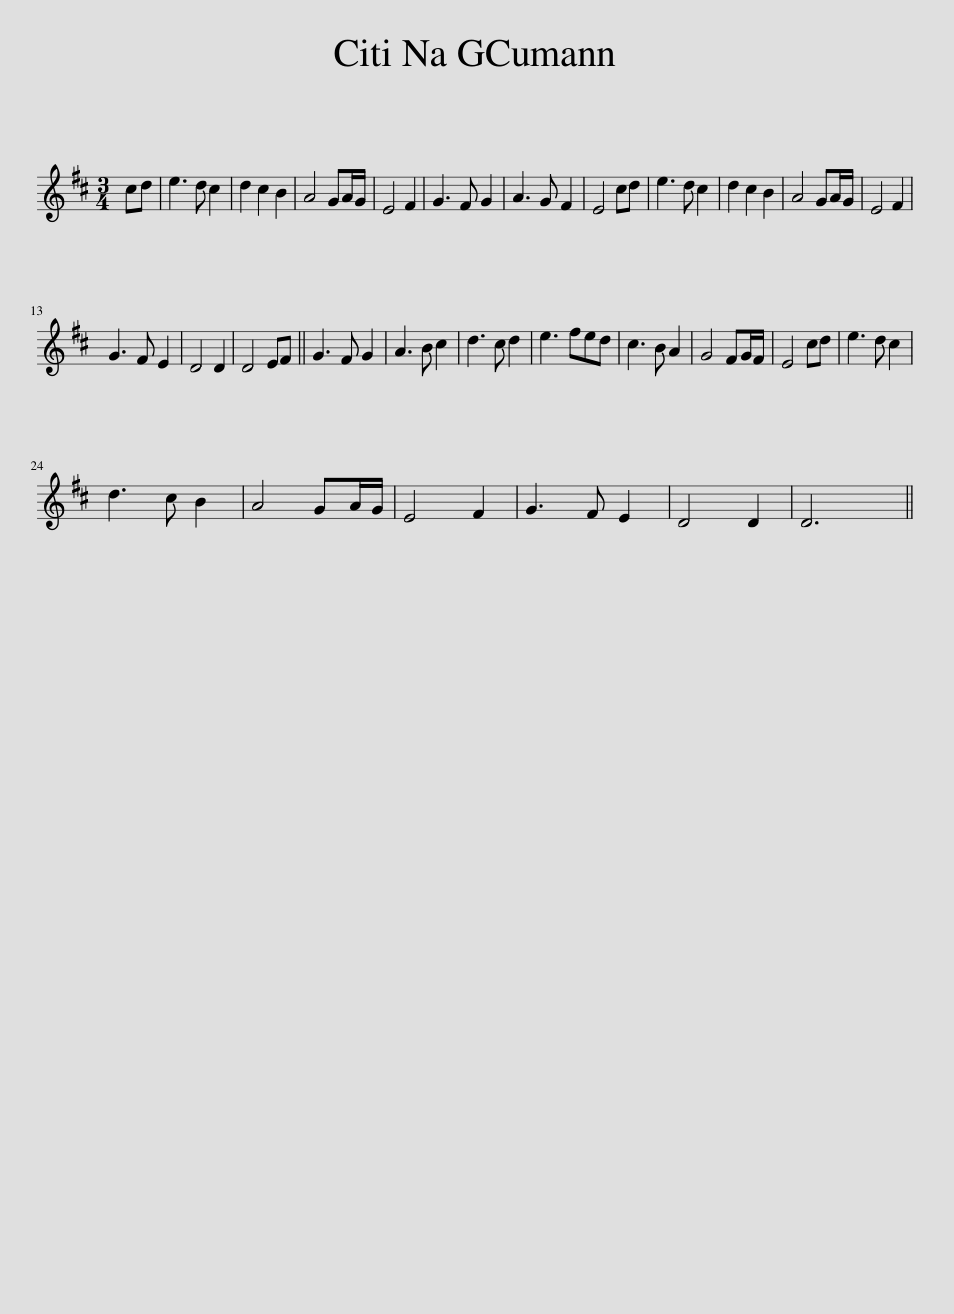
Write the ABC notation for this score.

X:1
L:1/8
M:3/4
I:linebreak $
K:D
V:1 treble
V:1
 cd | e3 d c2 | d2 c2 B2 | A4 GA/G/ | E4 F2 | %5
 G3 F G2 | A3 G F2 | E4 cd | e3 d c2 | d2 c2 B2 | %10
 A4 GA/G/ | E4 F2 |$ G3 F E2 | D4 D2 | D4 EF || %15
 G3 F G2 | A3 B c2 | d3 c d2 | e3 fed | c3 B A2 | %20
 G4 FG/F/ | E4 cd | e3 d c2 |$ d3 c B2 | A4 GA/G/ | %25
 E4 F2 | G3 F E2 | D4 D2 | D6 || %29
